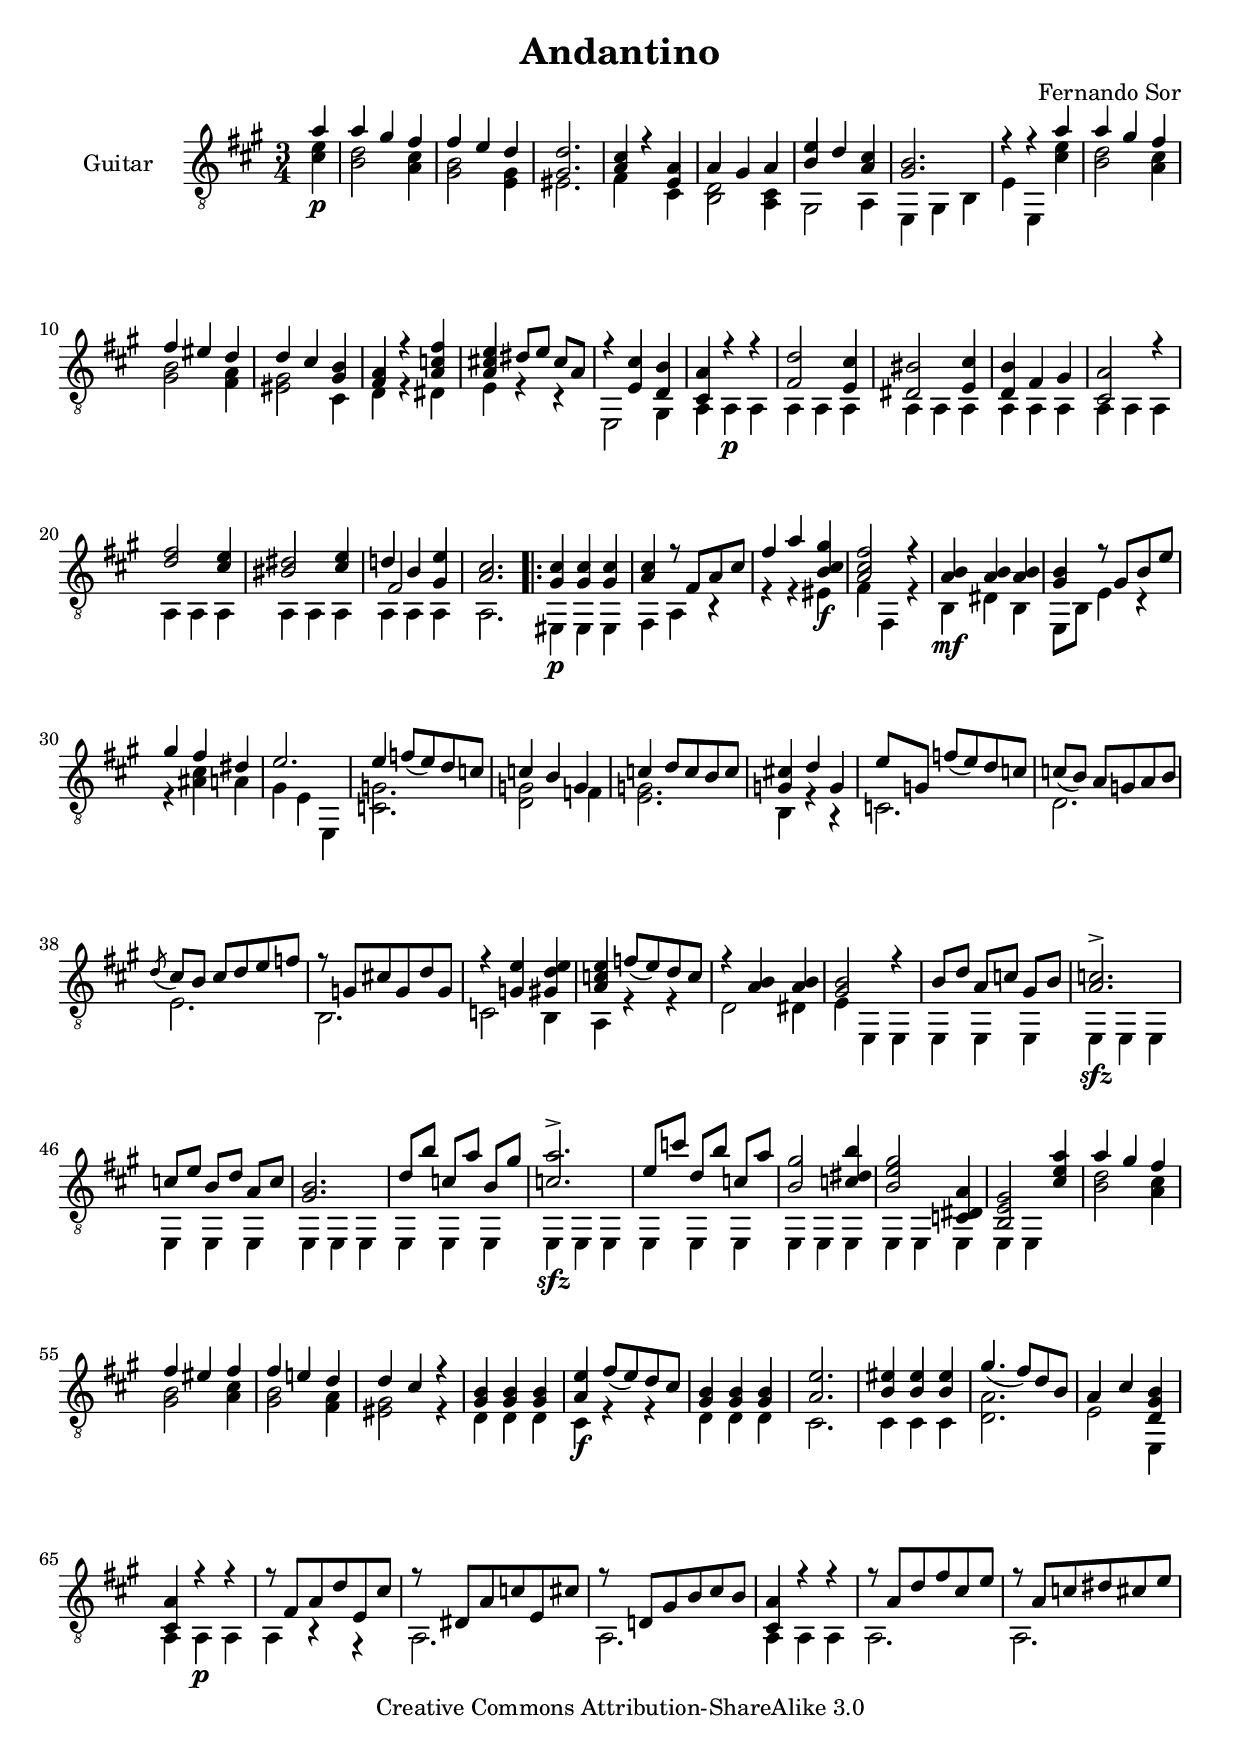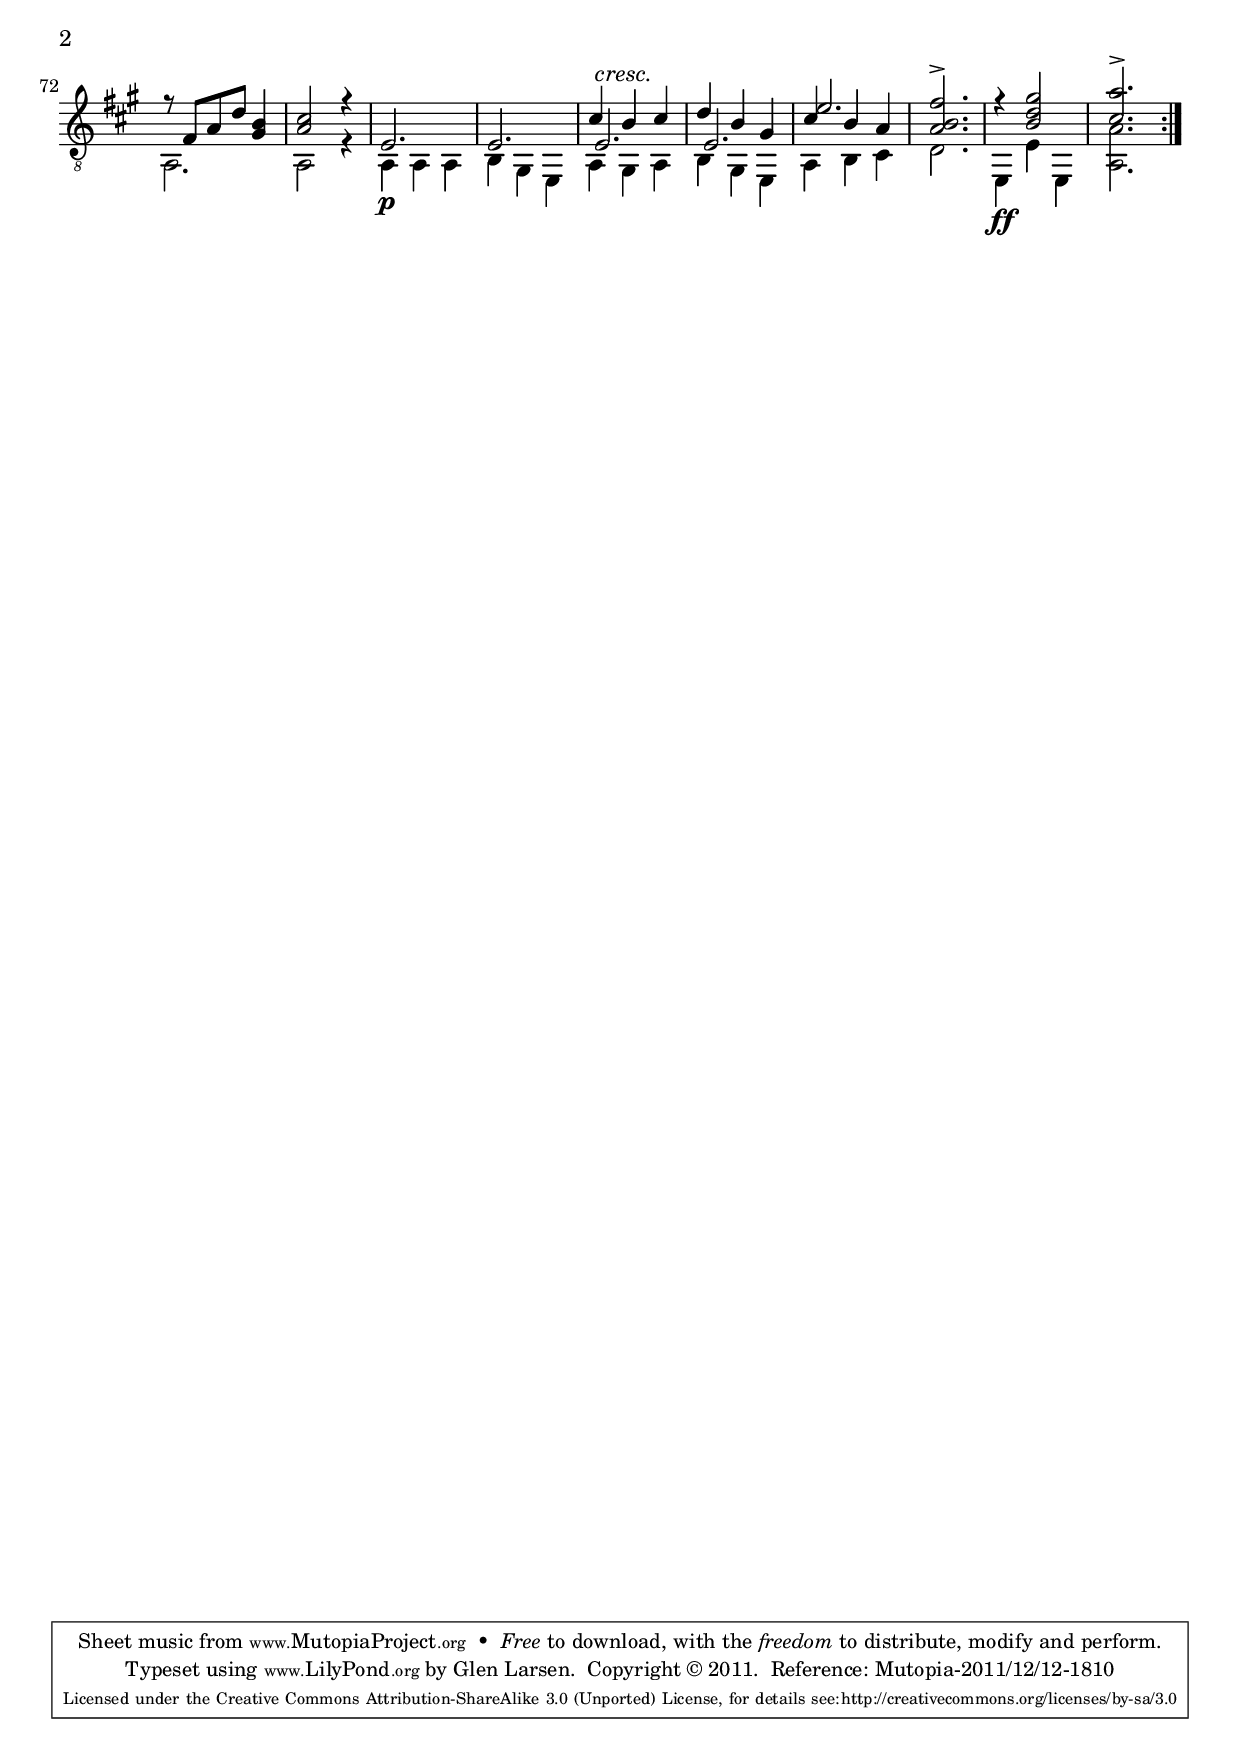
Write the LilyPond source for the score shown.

\version "2.14.2"

\header {
  title = "Andantino"
  composer = "Fernando Sor"
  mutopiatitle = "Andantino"
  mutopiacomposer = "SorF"
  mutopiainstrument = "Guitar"
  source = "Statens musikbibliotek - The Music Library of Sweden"
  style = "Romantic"
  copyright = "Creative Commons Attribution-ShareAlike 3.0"
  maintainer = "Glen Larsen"
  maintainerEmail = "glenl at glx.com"
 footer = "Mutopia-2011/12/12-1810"
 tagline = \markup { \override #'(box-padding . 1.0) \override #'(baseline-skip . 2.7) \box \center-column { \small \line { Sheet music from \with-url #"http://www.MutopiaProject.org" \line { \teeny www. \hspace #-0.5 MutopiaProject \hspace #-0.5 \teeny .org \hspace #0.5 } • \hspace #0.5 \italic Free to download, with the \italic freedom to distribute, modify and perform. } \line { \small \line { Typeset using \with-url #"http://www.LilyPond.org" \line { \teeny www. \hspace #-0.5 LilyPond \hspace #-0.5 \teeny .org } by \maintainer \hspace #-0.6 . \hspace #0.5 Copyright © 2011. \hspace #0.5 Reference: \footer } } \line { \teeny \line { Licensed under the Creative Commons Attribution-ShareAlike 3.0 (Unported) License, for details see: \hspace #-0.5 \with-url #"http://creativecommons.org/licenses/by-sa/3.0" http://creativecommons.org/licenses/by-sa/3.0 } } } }
}

\layout {
  indent = 60\pt
  short-indent = 0\pt
  ragged-bottom = ##t
  ragged-last-bottom = ##t
}

%showLastLength = r2.*9
%mbreak = \break
mbreak = {}

upperVoice = \relative c' {
  \voiceOne
  \slurDown
  \partial 4 a'4 |
  a4 gis fis |
  fis4 e d |
  <gis, d'>2. |
  <a cis>4 r <e a> |
  a gis a |
  <b e>4 d <a cis> |
  <gis b>2. |
  r4 r a' |
  \mbreak
  a4 gis fis |
  fis4 eis d |
  d4 cis <gis b> |
  <fis a>4 r <a c fis> |
  <a cis! e>4 dis8[ e] cis[ a] |
  r4 <e cis'> <d b'> |
  <cis a'>4 r r |
  <fis d'>2 <e cis'>4 |
  <dis bis'>2 <e cis'>4 |
  \mbreak
  <d b'>4 fis gis |
  <cis, a'>2 r4 |
  <d' fis>2 <cis e>4 |
  <bis dis>2 <cis e>4 |
  << { d!4 b <gis e'>4 } \\ { \voiceThree fis2 s4 } >> |
  <a cis>2. |
  \repeat volta 2 {
    <gis cis>4 <gis cis>4 <gis cis>4 |
    <a cis>4 r8 fis[ a cis] |
    \mbreak
    fis4 a <b, cis gis'>4 |
    <a cis fis>2 r4 |
    <a b>4 <a b> <a b> |
    <gis b>4 r8 gis[ b e] |
    gis4 fis dis |
    e2. |
    e4 f8[( e) d c] |
    c4 b g |
    \mbreak
    c4 d8[ c b c] |
    <g cis!>4 d' g, |
    e'8[ g,] f'[( e) d c] |
    c8[( b)] a[ g a b] |
    \acciaccatura{d8} cis8[ b] cis[ d e f] |
    r8 g,[ cis! g d' g,] |
    r4 <g e'> <gis d' e> |
    \mbreak
    <a c e>4 f'8([ e) d c] |
    r4 <a b>4 <a b>4 |
    <gis b>2 r4 |
    b8[ d] a[ c] gis[ b] |
    <a c>2.-> |
    c8[ e] b[ d] a[ c] |
    <gis b>2. |
    d'8[ b'] c,[ a'] b,[ gis'] |
    \mbreak
    <c, a'>2.-> |
    e8[ c'] d,[ b'] c,[ a'] |
    <b, gis'>2 <c dis b'>4 |
    <b e gis>2 <c, dis a'>4 |
    <b e gis>2 <cis' e a>4 |
    a'4 gis fis |
    fis4 eis fis |
    fis4 e! d |
    \mbreak
    d4 cis r |
    <gis b>4 <gis b>4 <gis b>4 |
    <a e'>4 fis'8([ e) d cis] |
    <gis b>4 <gis b>4 <gis b>4 |
    <a e'>2. |
    <b eis>4 <b eis>4 <b eis>4 |
    gis'4.( fis8)[ d b] |
    a4 cis <d, gis b>4 |
    <cis a'>4 r r |
    \mbreak
    r8 fis[ a d e, cis'] |
    r8 dis,[ a' c e, cis'] |
    r8 d,![ gis b cis b] |
    <cis, a'>4 r r |
    r8 a'[ d fis cis e] |
    r8 a,[ c dis cis e] |
    r8 fis,[ a d] <gis, b>4 |
    \mbreak
    <a cis>2 r4 |
    e2. |
    e2. |
    << { cis'4 b cis } \\ {} \\ { e,2.^\markup{\italic "cresc."} } >> |
    << { d'4 b gis } \\ {} \\ { e2. } >> |
    << { cis'4 b a } \\ {} \\ { e'2. } >> |
    % << { \stemDown cis'4 \stemUp b a } \\ {} \\ { e'2. } >> |
    <a, b fis'>2.-> |
    r4 <b d gis>2 |
    <cis a'>2.->
  }
}

lowerVoice = \relative c' {
  \voiceTwo
  \partial 4 <cis e>4\p |
  <b d>2 <a cis>4 |
  <gis b>2 <e gis>4 |
  eis2. |
  fis4 s cis |
  <b d>2 <a cis>4 |
  gis2 a4 |
  e4 gis b |
  e4 e,4 <cis'' e> |
  <b d>2 <a cis>4 |
  <gis b>2 <fis a>4 |
  <eis gis>2 cis4 |
  d4 r dis |
  e4 r r |
  e,2 gis4 |
  a4 a\p a | 
  \repeat unfold 7 { a4 a a | }
  a2. |
  \repeat volta 2 {
    eis4\p eis eis |
    fis4 a r |
    r4 r eis'\f |
    fis4 fis, r |
    b4\mf dis b |
    e,8[ b'] e4 r |
    r4 <ais cis> a |
    gis4 e e, |
    <c' g'>2. |
    <d g>2 f4 |
    <e g>2. |
    b4 r r |
    c2. |
    d2. |
    e2. |
    b2. |
    c2 b4 |
    a4 r r |
    d2 dis4 |
    e4 e, e |
    e4 e e |
    e4\sfz e e |
    \repeat unfold 3 { e4 e e | }
    e4\sfz e e | 
    \repeat unfold 3 { e4 e e | }
    e4 e s |
    <b'' d>2 <a cis>4 |
    <gis b>2 <a cis>4 |
    <gis b>2 <fis a>4 |
    %
    <eis gis>2 r4 |
    d4 d d |
    cis4\f r r |
    d4 d d |
    cis2. |
    cis4 cis cis |
    <d a'>2. |
    e2 e,4 |
    a4 a\p a |
    %
    a4 r r |
    a2. |
    a2. |
    a4 a a |
    a2. |
    a2. |
    a2. |
    %
    a2 r4 |
    a4\p a a |
    b4 gis e |
    a4 gis a |
    b4 gis e |
    a4 b cis |
    d2. |
    e,4\ff e' e, |
    <a a'>2.
  }
}

\score {
  <<
    \new Staff = "Guitar"
    <<
      \set Staff.instrumentName = #"Guitar"
      \set Staff.midiInstrument = #"acoustic guitar (nylon)"
      \clef "treble_8"
      \time 3/4
      \key a \major
      \context Voice = "upperVoice" \upperVoice
      \context Voice = "lowerVoice" \lowerVoice
    >>
%{
    \new TabStaff = "guitar tab"
    <<
      \clef moderntab
      \context TabVoice = "upperVoice" \upperVoice
      \context TabVoice = "lowerVoice" \lowerVoice
    >>
%}
  >>
  \layout {}
  \midi {
    \context {
      \Score
      tempoWholesPerMinute = #(ly:make-moment 100 4)
    }
  }
}
